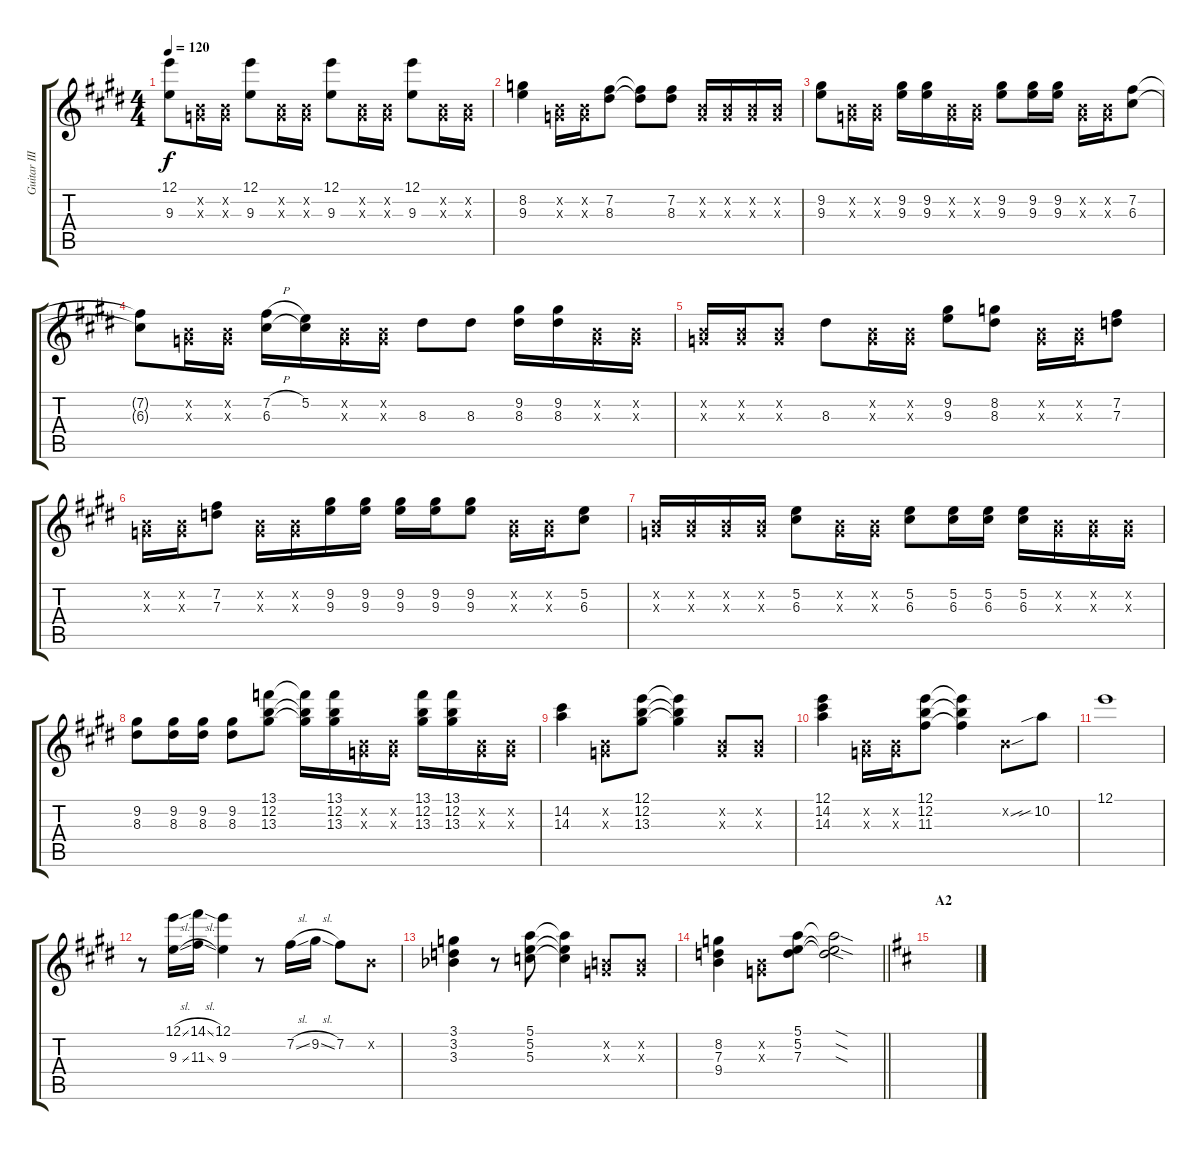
\track ("Guitar III (Nakano Azusa)" "Guitar III") {instrument electricguitarclean}
\staff {score tabs}
\tuning (E4 B3 G3 D3 A2 E2) {hide}
\ts (4 4)
\tempo 120
\clef g2
\ks e
(12.1 9.3).8{dy f} (0.2{x} 0.3{x}).16 (0.2{x} 0.3{x}).16 (12.1 9.3).8 (0.2{x} 0.3{x}).16 (0.2{x} 0.3{x}).16 (12.1 9.3).8 (0.2{x} 0.3{x}).16 (0.2{x} 0.3{x}).16 (12.1 9.3).8 (0.2{x} 0.3{x}).16 (0.2{x} 0.3{x}).16 |
(8.2 9.3).4 (0.2{x} 0.3{x}).16 (0.2{x} 0.3{x}).16 (7.2 8.3).8 (7.2{t} 8.3{t}).8 (7.2 8.3).8 (0.2{x} 0.3{x}).16 (0.2{x} 0.3{x}).16 (0.2{x} 0.3{x}).16 (0.2{x} 0.3{x}).16 |
(9.2 9.3).8 (0.2{x} 0.3{x}).16 (0.2{x} 0.3{x}).16 (9.2 9.3).16 (9.2 9.3).16 (0.2{x} 0.3{x}).16 (0.2{x} 0.3{x}).16 (9.2 9.3).8 (9.2 9.3).16 (9.2 9.3).16 (0.2{x} 0.3{x}).16 (0.2{x} 0.3{x}).16 (7.2 6.3).8 |
(7.2{t} 6.3{t}).8 (0.2{x} 0.3{x}).16 (0.2{x} 0.3{x}).16 (7.2{h} 6.3).16 (5.2 6.3{t}).16 (0.2{x} 0.3{x}).16 (0.2{x} 0.3{x}).16 8.3.8 8.3.8 (9.2 8.3).16 (9.2 8.3).16 (0.2{x} 0.3{x}).16 (0.2{x} 0.3{x}).16 |
(0.2{x} 0.3{x}).16 (0.2{x} 0.3{x}).16 (0.2{x} 0.3{x}).8 8.3.8 (0.2{x} 0.3{x}).16 (0.2{x} 0.3{x}).16 (9.2 9.3).8 (8.2 8.3).8 (0.2{x} 0.3{x}).16 (0.2{x} 0.3{x}).16 (7.2 7.3).8 |
(0.2{x} 0.3{x}).16 (0.2{x} 0.3{x}).16 (7.2 7.3).8 (0.2{x} 0.3{x}).16 (0.2{x} 0.3{x}).16 (9.2 9.3).16 (9.2 9.3).16 (9.2 9.3).16 (9.2 9.3).16 (9.2 9.3).8 (0.2{x} 0.3{x}).16 (0.2{x} 0.3{x}).16 (5.2 6.3).8 |
(0.2{x} 0.3{x}).16 (0.2{x} 0.3{x}).16 (0.2{x} 0.3{x}).16 (0.2{x} 0.3{x}).16 (5.2 6.3).8 (0.2{x} 0.3{x}).16 (0.2{x} 0.3{x}).16 (5.2 6.3).8 (5.2 6.3).16 (5.2 6.3).16 (5.2 6.3).16 (0.2{x} 0.3{x}).16 (0.2{x} 0.3{x}).16 (0.2{x} 0.3{x}).16 |
(9.2 8.3).8 (9.2 8.3).16 (9.2 8.3).16 (9.2 8.3).8 (13.1 12.2 13.3).8 (13.1{t} 12.2{t} 13.3{t}).16 (13.1 12.2 13.3).16 (0.2{x} 0.3{x}).16 (0.2{x} 0.3{x}).16 (13.1 12.2 13.3).16 (13.1 12.2 13.3).16 (0.2{x} 0.3{x}).16 (0.2{x} 0.3{x}).16 |
(14.2 14.3).4 (0.2{x} 0.3{x}).8 (12.1 12.2 13.3).8 (12.1{t} 12.2{t} 13.3{t}).4 (0.2{x} 0.3{x}).8 (0.2{x} 0.3{x}).8 |
(12.1 14.2 14.3).4 (0.2{x} 0.3{x}).16 (0.2{x} 0.3{x}).16 (12.1 12.2 11.3).8 (12.1{t} 12.2{t} 11.3{t}).4 0.2{sou x}.8 10.2{sib}.8 |
12.1.1 |
r.8 (12.1{sl} 9.3{sl}).16 (14.1{sl} 11.3{sl}).16 (12.1 9.3).4 r.8 7.2{sl}.16 9.2{sl}.16 7.2.8 0.2{x}.8 |
(3.1 3.2 3.3{acc b}).4 r.8 (5.1 5.2 5.3).8 (5.1{t} 5.2{t} 5.3{t}).4 (0.2{x} 0.3{x}).8 (0.2{x} 0.3{x}).8 |
\barLineRight lightlight
(8.2 7.3 9.4).4 (0.2{x} 0.3{x}).8 (5.1 5.2 7.3).8 (5.1{sod t} 5.2{sod t} 7.3{sod t}).2 |
\section ("" "A2")
\ks d
